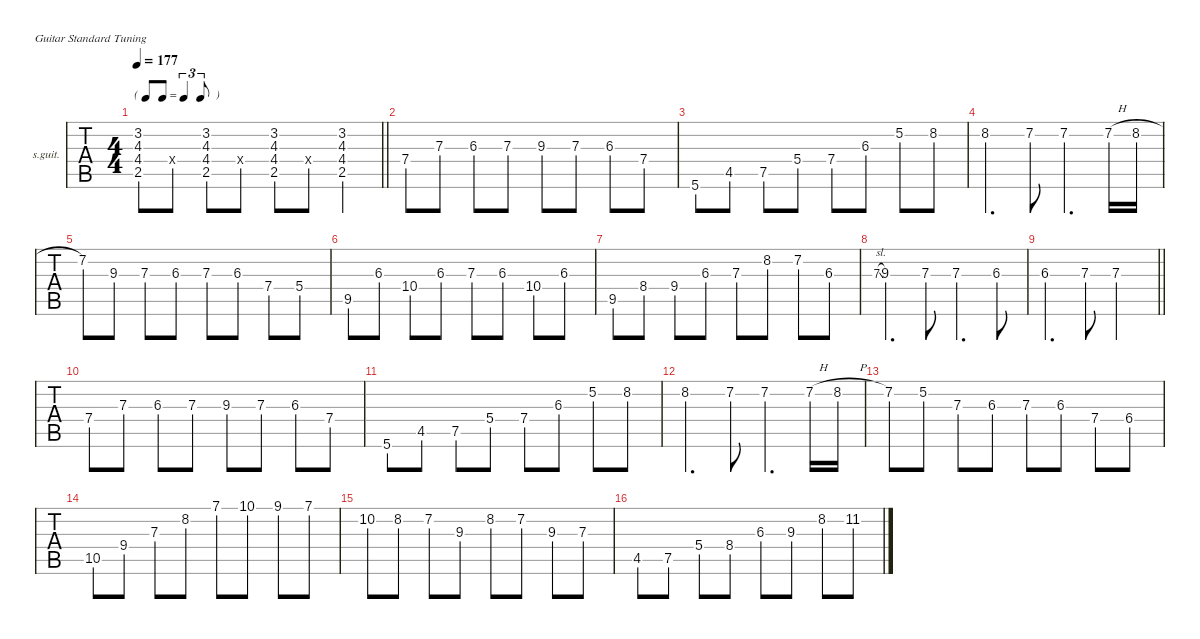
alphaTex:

\hideDynamics
\bracketExtendMode nobrackets
\firstSystemTrackNameOrientation horizontal
\track ("guitar_2" "s.guit.") {instrument acousticguitarsteel}
\staff {tabs}
\tuning (E4 B3 G3 D3 A2 E2)
\ts (4 4)
\tf triplet8th
\tempo 177
\clef g2
\barLineRight lightlight
\ks bminor
(3.2{acc forcenatural} 4.3{acc forcenatural} 4.4{acc #} 2.5{acc forcenatural}).8{dy f beam Up} 0.4{x acc forcenatural}.8{beam Up} (3.2{acc forcenatural} 4.3{acc forcenatural} 4.4{acc #} 2.5{acc forcenatural}).8{beam Up} 0.4{x acc forcenatural}.8{beam Up} (3.2{acc forcenatural} 4.3{acc forcenatural} 4.4{acc #} 2.5{acc forcenatural}).8{beam Up} 0.4{x acc forcenatural}.8{beam Up} (3.2{acc forcenatural} 4.3{acc forcenatural} 4.4{acc #} 2.5{acc forcenatural}).4{beam Up} |
7.4{acc forcenatural}.8{beam Down} 7.3{acc forcenatural}.8{beam Down} 6.3{acc #}.8{beam Down} 7.3{acc forcenatural}.8{beam Down} 9.3{acc forcenatural}.8{beam Down} 7.3{acc forcenatural}.8{beam Down} 6.3{acc #}.8{beam Down} 7.4{acc forcenatural}.8{beam Down} |
5.6{acc forcenatural}.8{beam Up} 4.5{acc #}.8{beam Up} 7.5{acc forcenatural}.8{beam Up} 5.4{acc forcenatural}.8{beam Up} 7.4{acc forcenatural}.8{beam Down} 6.3{acc #}.8{beam Down} 5.2{acc forcenatural}.8{beam Down} 8.2{acc forcenatural}.8{beam Down} |
8.2{acc forcenatural}.4{d beam Down} 7.2{acc #}.8{beam Down} 7.2{acc #}.4{d beam Down} 7.2{h acc #}.16{beam Down} 8.2{h acc forcenatural}.16{beam Down} |
7.2{acc #}.8{beam Down} 9.3{acc forcenatural}.8{beam Down} 7.3{acc forcenatural}.8{beam Down} 6.3{acc #}.8{beam Down} 7.3{acc forcenatural}.8{beam Down} 6.3{acc #}.8{beam Down} 7.4{acc forcenatural}.8{beam Up} 5.4{acc forcenatural}.8{beam Up} |
9.5{acc #}.8{beam Up} 6.3{acc #}.8{beam Up} 10.4{acc forcenatural}.8{beam Down} 6.3{acc #}.8{beam Down} 7.3{acc forcenatural}.8{beam Down} 6.3{acc #}.8{beam Down} 10.4{acc forcenatural}.8{beam Down} 6.3{acc #}.8{beam Down} |
9.5{acc #}.8{beam Up} 8.4{acc #}.8{beam Up} 9.4{acc forcenatural}.8{beam Down} 6.3{acc #}.8{beam Down} 7.3{acc forcenatural}.8{beam Down} 8.2{acc forcenatural}.8{beam Down} 7.2{acc #}.8{beam Down} 6.3{acc #}.8{beam Down} |
7.3{sl acc forcenatural}.8{gr dy mf beam Up} 9.3{acc forcenatural}.4{d dy f beam Down} 7.3{acc forcenatural}.8{beam Down} 7.3{acc forcenatural}.4{d beam Down} 6.3{acc #}.8{beam Down} |
\barLineRight lightlight
6.3{acc #}.4{d beam Down} 7.3{acc forcenatural}.8{beam Down} 7.3{acc forcenatural}.2{beam Down} |
7.4{acc forcenatural}.8{beam Down} 7.3{acc forcenatural}.8{beam Down} 6.3{acc #}.8{beam Down} 7.3{acc forcenatural}.8{beam Down} 9.3{acc forcenatural}.8{beam Down} 7.3{acc forcenatural}.8{beam Down} 6.3{acc #}.8{beam Down} 7.4{acc forcenatural}.8{beam Down} |
5.6{acc forcenatural}.8{beam Up} 4.5{acc #}.8{beam Up} 7.5{acc forcenatural}.8{beam Up} 5.4{acc forcenatural}.8{beam Up} 7.4{acc forcenatural}.8{beam Down} 6.3{acc #}.8{beam Down} 5.2{acc forcenatural}.8{beam Down} 8.2{acc forcenatural}.8{beam Down} |
8.2{acc forcenatural}.4{d beam Down} 7.2{acc #}.8{beam Down} 7.2{acc #}.4{d beam Down} 7.2{h acc #}.16{beam Down} 8.2{h acc forcenatural}.16{beam Down} |
7.2{acc #}.8{beam Down} 5.2{acc forcenatural}.8{beam Down} 7.3{acc forcenatural}.8{beam Down} 6.3{acc #}.8{beam Down} 7.3{acc forcenatural}.8{beam Down} 6.3{acc #}.8{beam Down} 7.4{acc forcenatural}.8{beam Up} 6.4{acc #}.8{beam Up} |
10.5{acc forcenatural}.8{beam Up} 9.4{acc forcenatural}.8{beam Up} 7.3{acc forcenatural}.8{beam Down} 8.2{acc forcenatural}.8{beam Down} 7.1{acc forcenatural}.8{beam Down} 10.1{acc forcenatural}.8{beam Down} 9.1{acc #}.8{beam Down} 7.1{acc forcenatural}.8{beam Down} |
10.2{acc forcenatural}.8{beam Down} 8.2{acc forcenatural}.8{beam Down} 7.2{acc #}.8{beam Down} 9.3{acc forcenatural}.8{beam Down} 8.2{acc forcenatural}.8{beam Down} 7.2{acc #}.8{beam Down} 9.3{acc forcenatural}.8{beam Down} 7.3{acc forcenatural}.8{beam Down} |
4.5{acc #}.8{beam Up} 7.5{acc forcenatural}.8{beam Up} 5.4{acc forcenatural}.8{beam Up} 8.4{acc #}.8{beam Up} 6.3{acc #}.8{beam Down} 9.3{acc forcenatural}.8{beam Down} 8.2{acc forcenatural}.8{beam Down} 11.2{acc #}.8{beam Down}
